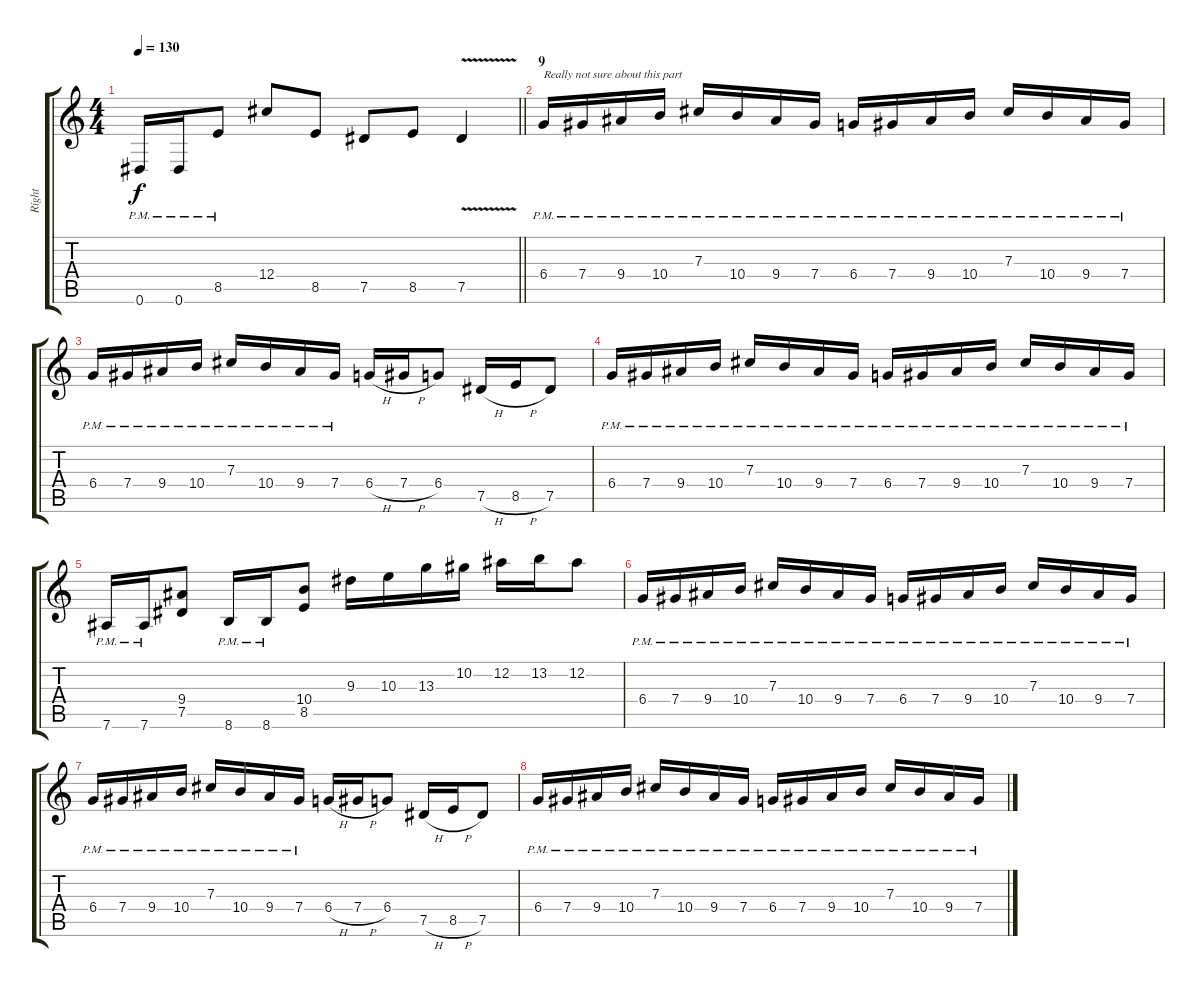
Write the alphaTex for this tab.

\track ("Right" "Right") {instrument distortionguitar}
\staff {score tabs}
\tuning (Eb4 Bb3 Gb3 Db3 Ab2 Eb2) {hide}
\ts (4 4)
\tempo 130
\clef g2
\barLineRight lightlight
\ks c
0.6{pm}.16{dy f} 0.6{pm}.16 8.5{pm}.8 12.4.8 8.5.8 7.5.8 8.5.8 7.5{v}.4 |
\section ("" "9")
6.4{pm}.16{txt "Really not sure about this part"} 7.4{pm}.16 9.4{pm}.16 10.4{pm}.16 7.3{pm}.16 10.4{pm}.16 9.4{pm}.16 7.4{pm}.16 6.4{pm}.16 7.4{pm}.16 9.4{pm}.16 10.4{pm}.16 7.3{pm}.16 10.4{pm}.16 9.4{pm}.16 7.4{pm}.16 |
6.4{pm}.16 7.4{pm}.16 9.4{pm}.16 10.4{pm}.16 7.3{pm}.16 10.4{pm}.16 9.4{pm}.16 7.4{pm}.16 6.4{h}.16 7.4{h}.16 6.4.8 7.5{h}.16 8.5{h}.16 7.5.8 |
6.4{pm}.16 7.4{pm}.16 9.4{pm}.16 10.4{pm}.16 7.3{pm}.16 10.4{pm}.16 9.4{pm}.16 7.4{pm}.16 6.4{pm}.16 7.4{pm}.16 9.4{pm}.16 10.4{pm}.16 7.3{pm}.16 10.4{pm}.16 9.4{pm}.16 7.4{pm}.16 |
7.6{pm}.16 7.6{pm}.16 (9.4 7.5).8 8.6{pm}.16 8.6{pm}.16 (10.4 8.5).8 9.3.16 10.3.16 13.3.16 10.2.16 12.2.16 13.2.16 12.2.8 |
6.4{pm}.16 7.4{pm}.16 9.4{pm}.16 10.4{pm}.16 7.3{pm}.16 10.4{pm}.16 9.4{pm}.16 7.4{pm}.16 6.4{pm}.16 7.4{pm}.16 9.4{pm}.16 10.4{pm}.16 7.3{pm}.16 10.4{pm}.16 9.4{pm}.16 7.4{pm}.16 |
6.4{pm}.16 7.4{pm}.16 9.4{pm}.16 10.4{pm}.16 7.3{pm}.16 10.4{pm}.16 9.4{pm}.16 7.4{pm}.16 6.4{h}.16 7.4{h}.16 6.4.8 7.5{h}.16 8.5{h}.16 7.5.8 |
6.4{pm}.16 7.4{pm}.16 9.4{pm}.16 10.4{pm}.16 7.3{pm}.16 10.4{pm}.16 9.4{pm}.16 7.4{pm}.16 6.4{pm}.16 7.4{pm}.16 9.4{pm}.16 10.4{pm}.16 7.3{pm}.16 10.4{pm}.16 9.4{pm}.16 7.4{pm}.16
